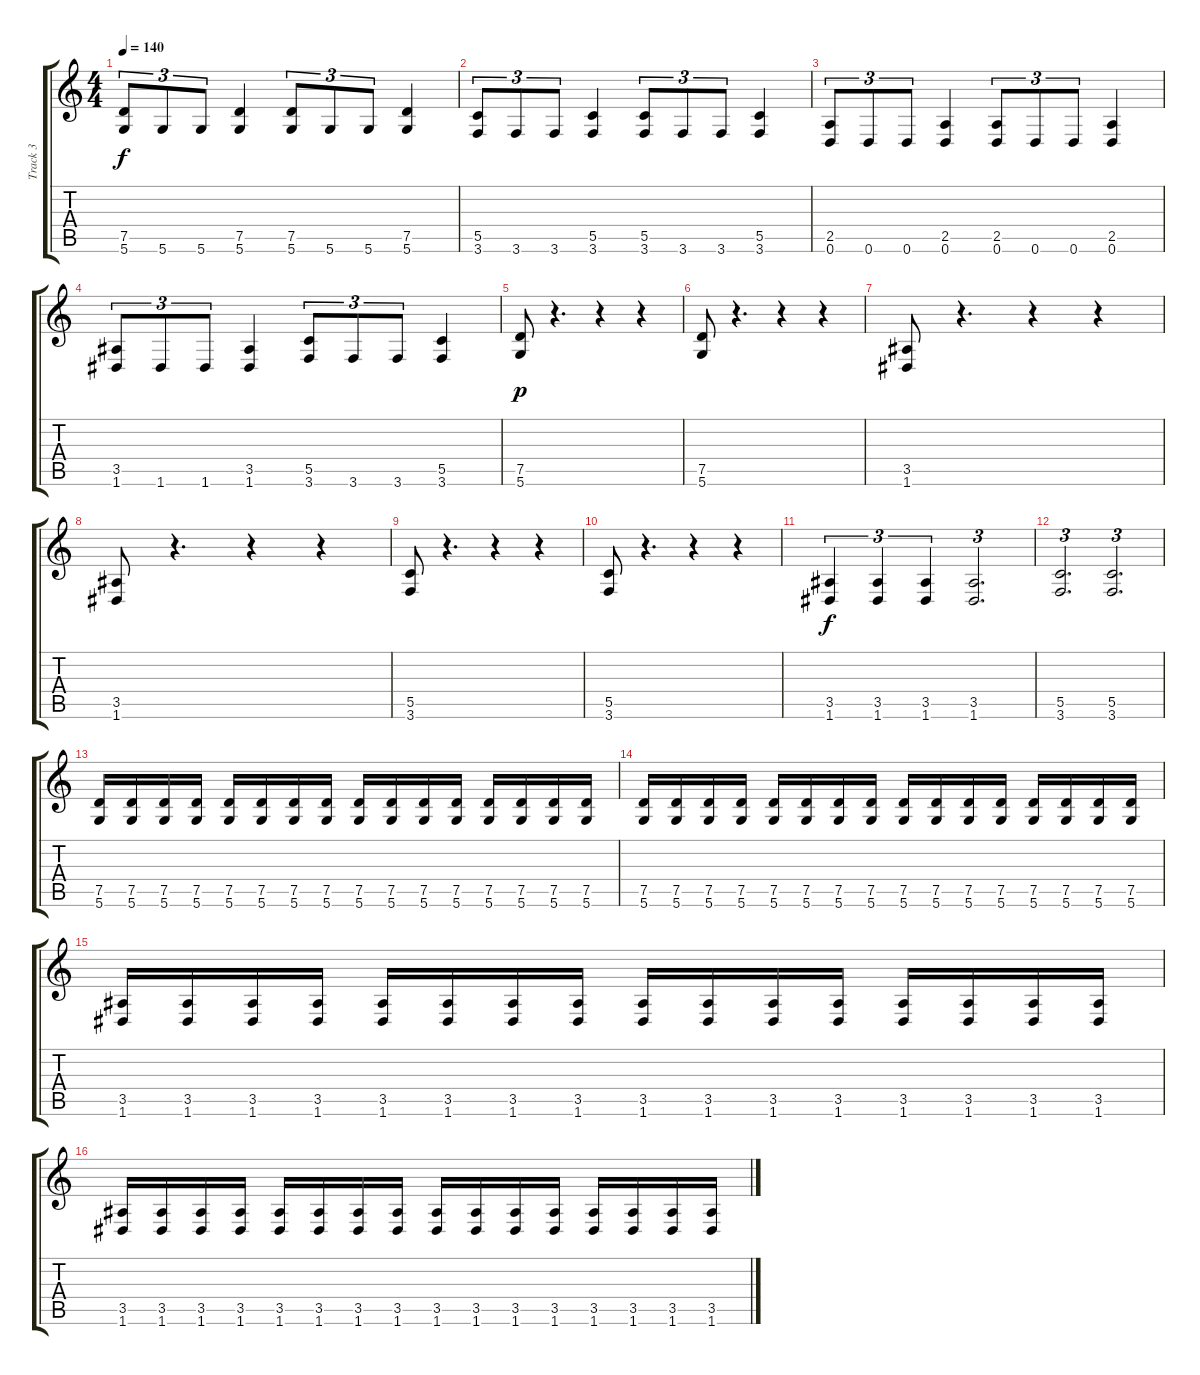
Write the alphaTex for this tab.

\track ("Track 3" "Track 3") {instrument overdrivenguitar}
\staff {score tabs}
\tuning (D4 A3 F3 C3 G2 D2) {hide}
\ts (4 4)
\tempo 140
\clef g2
\ks c
(7.5 5.6).8{tu (3 2) dy f} 5.6.8{tu (3 2)} 5.6.8{tu (3 2)} (7.5 5.6).4 (7.5 5.6).8{tu (3 2)} 5.6.8{tu (3 2)} 5.6.8{tu (3 2)} (7.5 5.6).4 |
(5.5 3.6).8{tu (3 2)} 3.6.8{tu (3 2)} 3.6.8{tu (3 2)} (5.5 3.6).4 (5.5 3.6).8{tu (3 2)} 3.6.8{tu (3 2)} 3.6.8{tu (3 2)} (5.5 3.6).4 |
(2.5 0.6).8{tu (3 2)} 0.6.8{tu (3 2)} 0.6.8{tu (3 2)} (2.5 0.6).4 (2.5 0.6).8{tu (3 2)} 0.6.8{tu (3 2)} 0.6.8{tu (3 2)} (2.5 0.6).4 |
(3.5 1.6).8{tu (3 2)} 1.6.8{tu (3 2)} 1.6.8{tu (3 2)} (3.5 1.6).4 (5.5 3.6).8{tu (3 2)} 3.6.8{tu (3 2)} 3.6.8{tu (3 2)} (5.5 3.6).4 |
(7.5 5.6).8{dy p} r.4{d} r.4 r.4 |
(7.5 5.6).8 r.4{d} r.4 r.4 |
(3.5 1.6).8 r.4{d} r.4 r.4 |
(3.5 1.6).8 r.4{d} r.4 r.4 |
(5.5 3.6).8 r.4{d} r.4 r.4 |
(5.5 3.6).8 r.4{d} r.4 r.4 |
(3.5 1.6).4{tu (3 2) dy f} (3.5 1.6).4{tu (3 2)} (3.5 1.6).4{tu (3 2)} (3.5 1.6).2{d tu (3 2)} |
(5.5 3.6).2{d tu (3 2)} (5.5 3.6).2{d tu (3 2)} |
(7.5 5.6).16 (7.5 5.6).16 (7.5 5.6).16 (7.5 5.6).16 (7.5 5.6).16 (7.5 5.6).16 (7.5 5.6).16 (7.5 5.6).16 (7.5 5.6).16 (7.5 5.6).16 (7.5 5.6).16 (7.5 5.6).16 (7.5 5.6).16 (7.5 5.6).16 (7.5 5.6).16 (7.5 5.6).16 |
(7.5 5.6).16 (7.5 5.6).16 (7.5 5.6).16 (7.5 5.6).16 (7.5 5.6).16 (7.5 5.6).16 (7.5 5.6).16 (7.5 5.6).16 (7.5 5.6).16 (7.5 5.6).16 (7.5 5.6).16 (7.5 5.6).16 (7.5 5.6).16 (7.5 5.6).16 (7.5 5.6).16 (7.5 5.6).16 |
(3.5 1.6).16 (3.5 1.6).16 (3.5 1.6).16 (3.5 1.6).16 (3.5 1.6).16 (3.5 1.6).16 (3.5 1.6).16 (3.5 1.6).16 (3.5 1.6).16 (3.5 1.6).16 (3.5 1.6).16 (3.5 1.6).16 (3.5 1.6).16 (3.5 1.6).16 (3.5 1.6).16 (3.5 1.6).16 |
(3.5 1.6).16 (3.5 1.6).16 (3.5 1.6).16 (3.5 1.6).16 (3.5 1.6).16 (3.5 1.6).16 (3.5 1.6).16 (3.5 1.6).16 (3.5 1.6).16 (3.5 1.6).16 (3.5 1.6).16 (3.5 1.6).16 (3.5 1.6).16 (3.5 1.6).16 (3.5 1.6).16 (3.5 1.6).16
